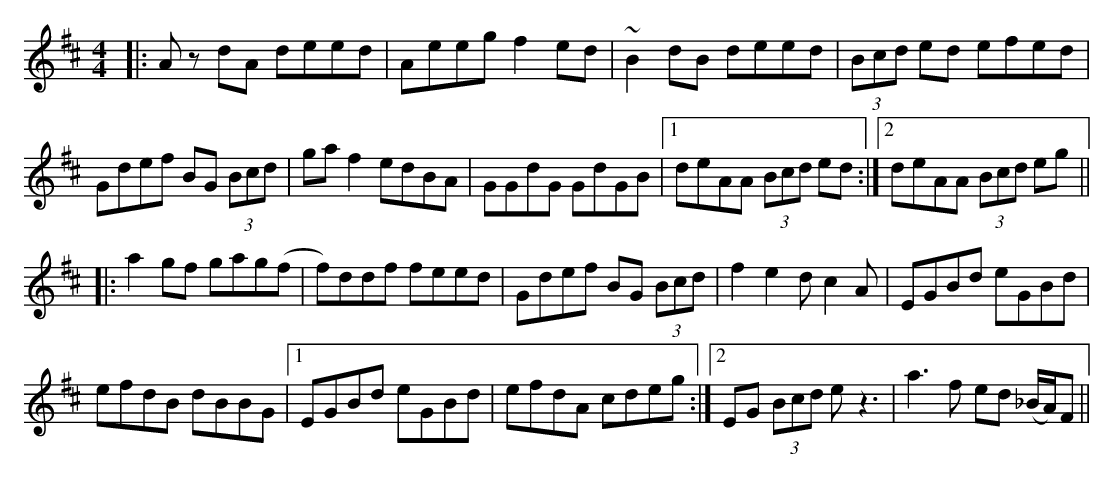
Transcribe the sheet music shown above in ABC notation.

X:1
M:4/4
K:D
|: A z dA deed|Aeeg f2 ed| ~B2 dB deed|(3Bcd ed efed|
 Gdef BG (3Bcd|ga f2 edBA|GGdG GdGB|1 deAA (3Bcd ed:|2 deAA (3Bcd eg||
|: a2gf gag(f|f)ddf feed| Gdef BG (3Bcd|f2 e2 dc2A| EGBd eGBd|
efdB dBBG|1 EGBd eGBd|efdA cdeg:|2 EG (3Bcd e z3|a3f ed (_B/A/)F||
